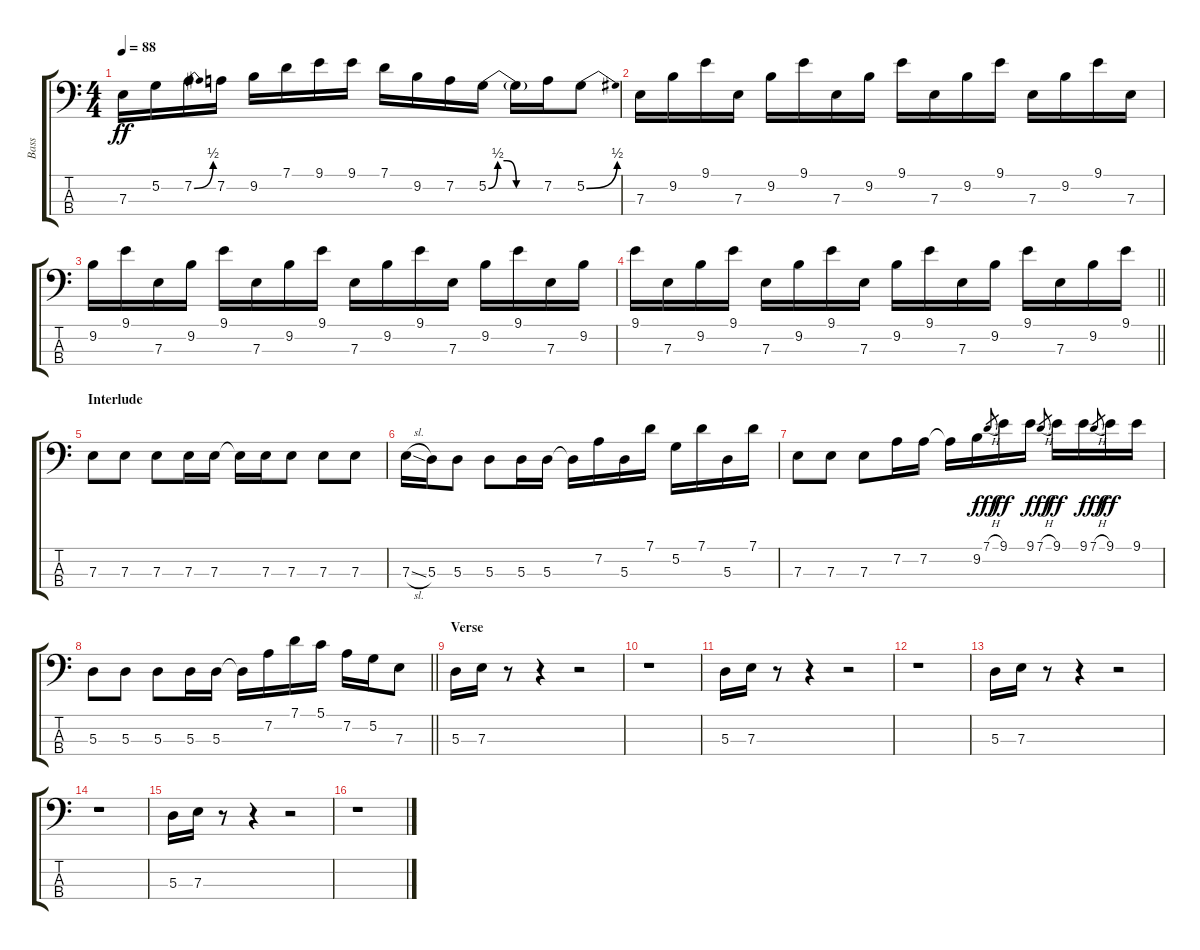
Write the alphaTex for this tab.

\track ("Bass" "Bass") {instrument electricbassfinger}
\staff {score tabs}
\tuning (G2 D2 A1 E1) {hide}
\ts (4 4)
\tempo 88
\clef f4
\ks c
7.3.16{dy ff} 5.2.16 7.2{be (bend 0 0 60 2)}.16 7.2.16 9.2.16 7.1.16 9.1.16 9.1.16 7.1.16 9.2.16 7.2.16 5.2{be (custom 0 0 10 2 20 2 30 0 60 0)}.16 5.2{t}.16 7.2.16 5.2{be (bend 0 0 60 2)}.8 |
7.3.16 9.2.16 9.1.16 7.3.16 9.2.16 9.1.16 7.3.16 9.2.16 9.1.16 7.3.16 9.2.16 9.1.16 7.3.16 9.2.16 9.1.16 7.3.16 |
9.2.16 9.1.16 7.3.16 9.2.16 9.1.16 7.3.16 9.2.16 9.1.16 7.3.16 9.2.16 9.1.16 7.3.16 9.2.16 9.1.16 7.3.16 9.2.16 |
\barLineRight lightlight
9.1.16 7.3.16 9.2.16 9.1.16 7.3.16 9.2.16 9.1.16 7.3.16 9.2.16 9.1.16 7.3.16 9.2.16 9.1.16 7.3.16 9.2.16 9.1.16 |
\section ("" "Interlude")
7.3.8 7.3.8 7.3.8 7.3.16 7.3.16 7.3{t}.16 7.3.16 7.3.8 7.3.8 7.3.8 |
7.3{sl}.16 5.3.16 5.3.8 5.3.8 5.3.16 5.3.16 5.3{t}.16 7.2.16 5.3.16 7.1.16 5.2.16 7.1.16 5.3.16 7.1.16 |
7.3.8 7.3.8 7.3.8 7.2.16 7.2.16 7.2{t}.16 9.2.16 7.1{h}.8{gr dy fff} 9.1.16{dy ff} 9.1.16 7.1{h}.8{gr dy fff} 9.1.16{dy ff} 9.1.16 7.1{h}.8{gr dy fff} 9.1.16{dy ff} 9.1.16 |
\barLineRight lightlight
5.3.8 5.3.8 5.3.8 5.3.16 5.3.16 5.3{t}.16 7.2.16 7.1.16 5.1.16 7.2.16 5.2.16 7.3.8 |
\section ("" "Verse")
5.3.16 7.3.16 r.8 r.4 r.2 |
r.1 |
5.3.16 7.3.16 r.8 r.4 r.2 |
r.1 |
5.3.16 7.3.16 r.8 r.4 r.2 |
r.1 |
5.3.16 7.3.16 r.8 r.4 r.2 |
r.1
